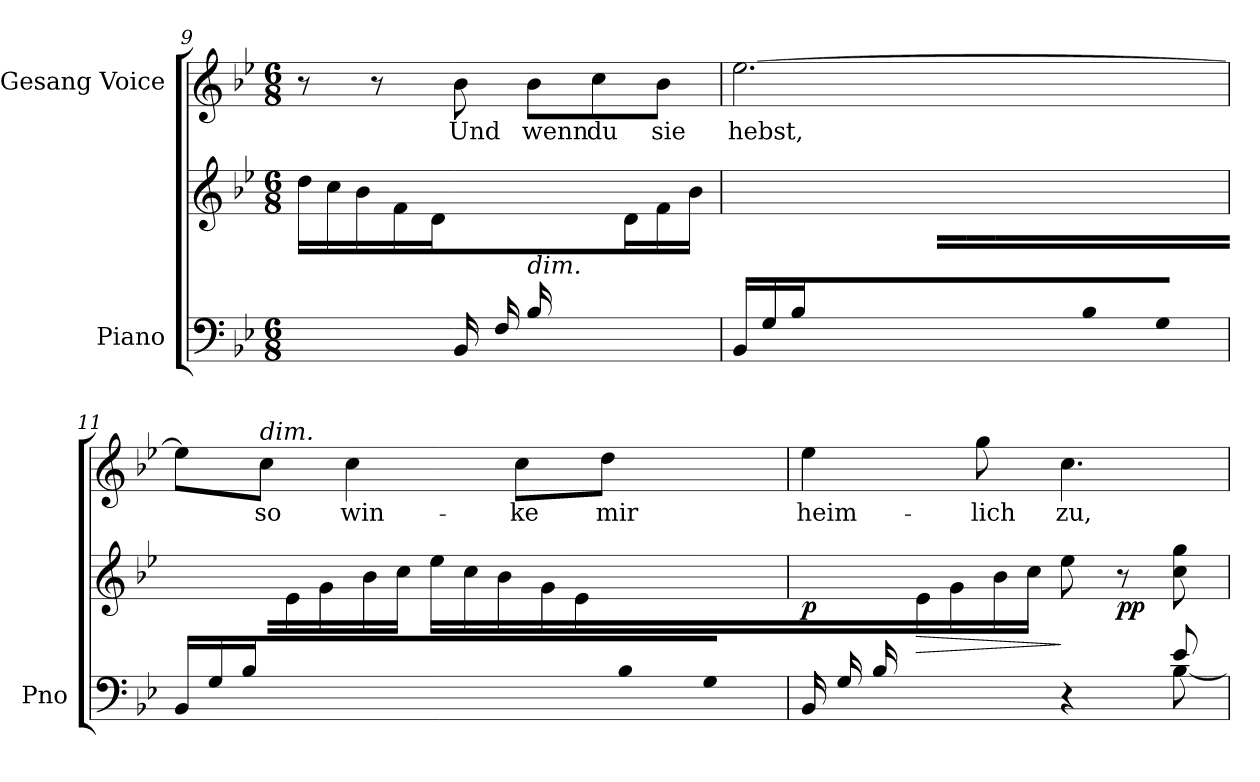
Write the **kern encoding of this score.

**kern	**kern	**dynam	**kern	**text
*part2	*part2	*part2	*part1	*part1
*staff3	*staff2	*staff2/3	*staff1	*staff1
*I"Piano	*	*	*I"Gesang Voice	*
*I'Pno	*	*	*	*
*clefF4	*clefG2	*	*clefG2	*
*k[b-e-]	*k[b-e-]	*	*k[b-e-]	*
*M6/8	*M6/8	*	*M6/8	*
=9	=9	=9	=9	=9
*	*^	*	*	*
*	*	*Xtuplet	*	*	*
28%5.ryy	2.ryy	56%3dd\LL	.	8r	.
.	.	56%3cc\	.	.	.
.	.	56%3b-\	.	.	.
.	.	.	.	8r	.
.	.	56%3f\	.	.	.
.	.	56%3d\	.	.	.
!	!	!	!	!	!LO:LY:b
.	.	.	.	8b-\	Und
56%3B-/	.	112%33ryy	.	.	.
56%3F/JJ	.	.	.	.	.
!LO:TX:a:i:t=dim.	!	!	!	!	!
!	!	!	!	!	!LO:LY:b
(16BB-/LL	.	.	.	8b-\L	wenn
16F/	.	.	.	.	.
!	!	!	!	!	!LO:LY:b
16B-/	.	.	.	8cc\	du
8.ryy	.	16d\	.	.	.
!	!	!	!	!	!LO:LY:b
.	.	16f\	.	8b-\J	sie
.	.	16b-\JJ)	.	.	.
=10	=10	=10	=10	=10	=10
*Xtuplet	*	*	*	*	*
!	!	!	!	!	!LO:LY:b
56%3BB-/LL	2.ryy	28%3.ryy	.	[2.ee-\	hebst,
56%3G/	.	.	.	.	.
56%3B-/	.	.	.	.	.
56%27ryy	.	56%3e-\	.	.	.
.	.	56%3g\	.	.	.
.	.	56%3b-\	.	.	.
.	.	56%3cc\JJ	.	.	.
.	.	56%3ee-\LL	.	.	.
.	.	56%3cc\	.	.	.
.	.	56%3b-\	.	.	.
.	.	56%3g\	.	.	.
.	.	56%3e-\	.	.	.
56%3B-/	.	14.ryy	.	.	.
56%3G/JJ	.	.	.	.	.
!!LO:LB:g=z
=11	=11	=11	=11	=11	=11
56%3BB-/LL	2.ryy	28%3.ryy	.	8ee-\L]	.
56%3G/	.	.	.	.	.
56%3B-/	.	.	.	.	.
!	!	!	!	!LO:TX:a:i:t=dim.	!
!	!	!	!	!	!LO:LY:b
.	.	.	.	8cc\J	so
56%27ryy	.	56%3e-\	.	.	.
.	.	56%3g\	.	.	.
!	!	!	!	!	!LO:LY:b
.	.	.	.	4cc\	win-
.	.	56%3b-\	.	.	.
.	.	56%3cc\JJ	.	.	.
.	.	56%3ee-\LL	.	.	.
.	.	56%3cc\	.	.	.
.	.	56%3b-\	.	.	.
!	!	!	!	!	!LO:LY:b
.	.	.	.	8cc\L	-ke
.	.	56%3g\	.	.	.
.	.	56%3e-\	.	.	.
!	!	!	!	!	!LO:LY:b
.	.	.	.	8dd\J	mir
56%3B-/	.	14.ryy	.	.	.
56%3G/JJ	.	.	.	.	.
!!LO:PB:g=z
=12	=12	=12	=12	=12	=12
*^	*	*	*	*	*
!	!	!	!	!LO:DY:b	!	!LO:LY:b
56%3BB-/LL	8ryy	4.ryy	28%3.ryy	p	4ee-\	heim-
56%3G/	.	.	.	.	.	.
56%3B-/	.	.	.	.	.	.
*v	*v	*	*	*	*	*
!	!	!	!LO:HP:b	!	!
7.ryy	.	56%3e-\	>	.	.
.	.	56%3g\	.	.	.
!	!	!	!	!	!LO:LY:b
.	.	.	.	8gg\	-lich
.	.	56%3b-\	.	.	.
.	.	56%3cc\JJ	.	.	.
!	!	!	!	!	!LO:LY:b
4r	(8ee-\	4.ryy	]	4.cc\	zu,
!	!	!	!LO:DY:b	!	!
.	8r	.	pp	.	.
*^	*	*	*	*	*
8e-/	[8B-\	8cc\ 8gg\	.	.	.	.
*v	*v	*	*	*	*	*
*	*v	*v	*	*	*
=	=	=	=	=
*-	*-	*-	*-	*-
